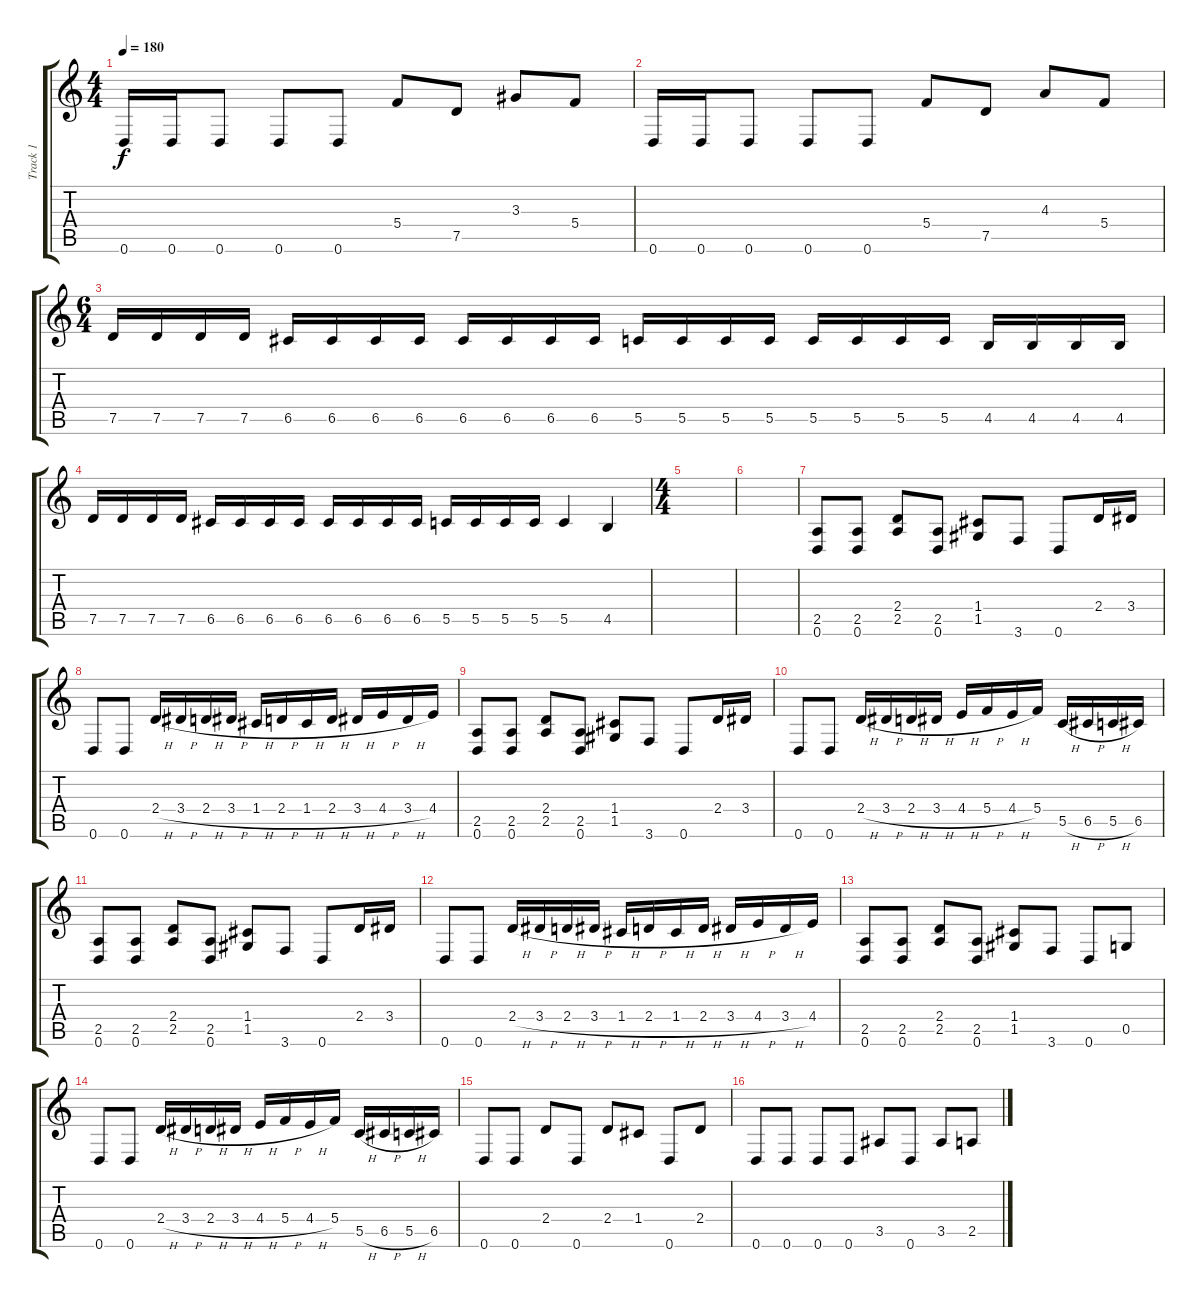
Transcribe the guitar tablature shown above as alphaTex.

\track ("Track 1" "Track 1") {instrument distortionguitar}
\staff {score tabs}
\tuning (D4 A3 F3 C3 G2 D2) {hide}
\ts (4 4)
\tempo 180
\clef g2
\ks c
0.6.16{dy f} 0.6.16 0.6.8 0.6.8 0.6.8 5.4.8 7.5.8 3.3.8 5.4.8 |
0.6.16 0.6.16 0.6.8 0.6.8 0.6.8 5.4.8 7.5.8 4.3.8 5.4.8 |
\ts (6 4)
7.5.16 7.5.16 7.5.16 7.5.16 6.5.16 6.5.16 6.5.16 6.5.16 6.5.16 6.5.16 6.5.16 6.5.16 5.5.16 5.5.16 5.5.16 5.5.16 5.5.16 5.5.16 5.5.16 5.5.16 4.5.16 4.5.16 4.5.16 4.5.16 |
7.5.16 7.5.16 7.5.16 7.5.16 6.5.16 6.5.16 6.5.16 6.5.16 6.5.16 6.5.16 6.5.16 6.5.16 5.5.16 5.5.16 5.5.16 5.5.16 5.5.4 4.5.4 |
\ts (4 4)
|
|
(2.5 0.6).8 (2.5 0.6).8 (2.4 2.5).8 (2.5 0.6).8 (1.4 1.5).8 3.6.8 0.6.8 2.4.16 3.4.16 |
0.6.8 0.6.8 2.4{h}.16 3.4{h}.16 2.4{h}.16 3.4{h}.16 1.4{h}.16 2.4{h}.16 1.4{h}.16 2.4{h}.16 3.4{h}.16 4.4{h}.16 3.4{h}.16 4.4.16 |
(2.5 0.6).8 (2.5 0.6).8 (2.4 2.5).8 (2.5 0.6).8 (1.4 1.5).8 3.6.8 0.6.8 2.4.16 3.4.16 |
0.6.8 0.6.8 2.4{h}.16 3.4{h}.16 2.4{h}.16 3.4{h}.16 4.4{h}.16 5.4{h}.16 4.4{h}.16 5.4.16 5.5{h}.16 6.5{h}.16 5.5{h}.16 6.5.16 |
(2.5 0.6).8 (2.5 0.6).8 (2.4 2.5).8 (2.5 0.6).8 (1.4 1.5).8 3.6.8 0.6.8 2.4.16 3.4.16 |
0.6.8 0.6.8 2.4{h}.16 3.4{h}.16 2.4{h}.16 3.4{h}.16 1.4{h}.16 2.4{h}.16 1.4{h}.16 2.4{h}.16 3.4{h}.16 4.4{h}.16 3.4{h}.16 4.4.16 |
(2.5 0.6).8 (2.5 0.6).8 (2.4 2.5).8 (2.5 0.6).8 (1.4 1.5).8 3.6.8 0.6.8 0.5.8 |
0.6.8 0.6.8 2.4{h}.16 3.4{h}.16 2.4{h}.16 3.4{h}.16 4.4{h}.16 5.4{h}.16 4.4{h}.16 5.4.16 5.5{h}.16 6.5{h}.16 5.5{h}.16 6.5.16 |
0.6.8 0.6.8 2.4.8 0.6.8 2.4.8 1.4.8 0.6.8 2.4.8 |
0.6.8 0.6.8 0.6.8 0.6.8 3.5.8 0.6.8 3.5.8 2.5.8
